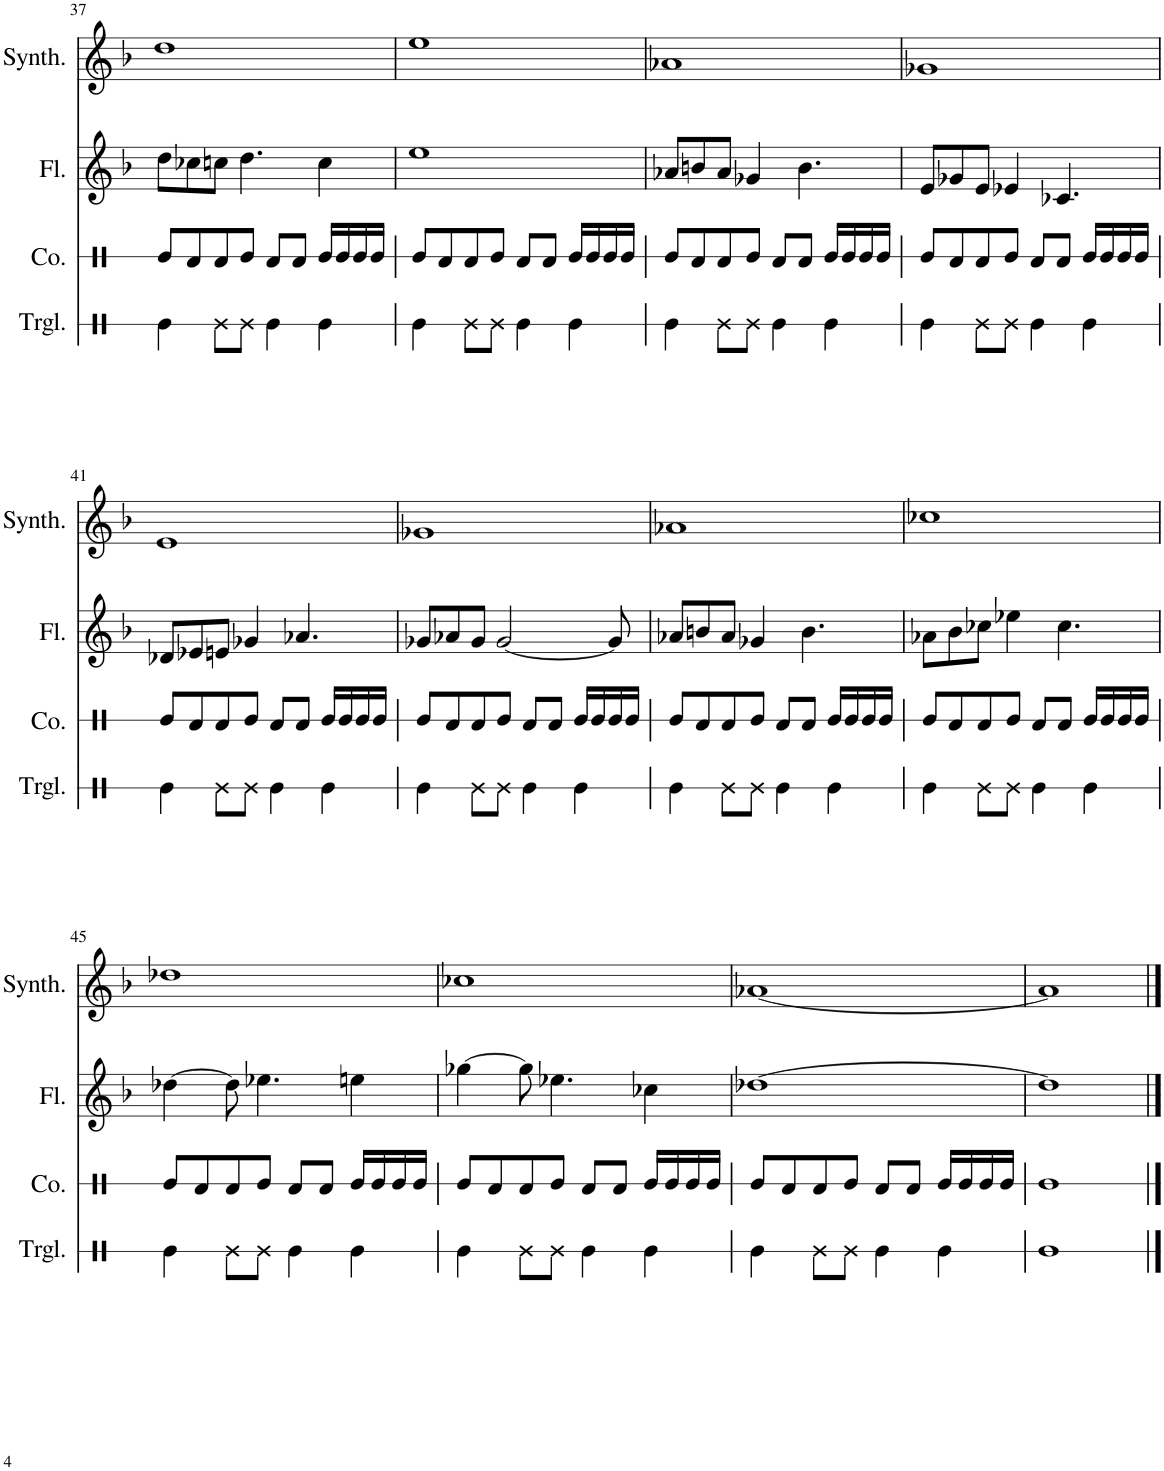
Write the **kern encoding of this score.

**kern	**kern	**kern	**kern
*part4	*part3	*part2	*part1
*staff4	*staff3	*staff2	*staff1
*I"Triangle	*I"Congas	*I"Flute	*I"Echoes Synthesizer
*I'Trgl.	*I'Co.	*I'Fl.	*I'Synth.
!!LO:PB:g=z
*clefX	*clefX	*clefG2	*clefG2
*	*Trd-7c-12	*Trd-7c-12	*
*k[]	*k[]	*k[b-]	*k[b-]
*M4/4	*M4/4	*M4/4	*M4/4
=37	=37	=37	=37
4Re\	8Re/L	8dd\L	1dd
.	8Rd/	8cc-X\	.
8Re\L	8Rd/	8ccn\J	.
8Re\J	8Re/J	4.dd\	.
4Re\	8Rd/L	.	.
.	8Rd/J	.	.
4Re\	16Re/LL	4cc\	.
.	16Re/	.	.
.	16Re/	.	.
.	16Re/JJ	.	.
=38	=38	=38	=38
4Re\	8Re/L	1ee	1ee
.	8Rd/	.	.
8Re\L	8Rd/	.	.
8Re\J	8Re/J	.	.
4Re\	8Rd/L	.	.
.	8Rd/J	.	.
4Re\	16Re/LL	.	.
.	16Re/	.	.
.	16Re/	.	.
.	16Re/JJ	.	.
=39	=39	=39	=39
4Re\	8Re/L	8a-X/L	1a-X
.	8Rd/	8bn/	.
8Re\L	8Rd/	8a-/J	.
8Re\J	8Re/J	4g-X/	.
4Re\	8Rd/L	.	.
.	8Rd/J	4.b\	.
4Re\	16Re/LL	.	.
.	16Re/	.	.
.	16Re/	.	.
.	16Re/JJ	.	.
=40	=40	=40	=40
4Re\	8Re/L	8e/L	1g-X
.	8Rd/	8g-X/	.
8Re\L	8Rd/	8e/J	.
8Re\J	8Re/J	4e-X/	.
4Re\	8Rd/L	.	.
.	8Rd/J	4.c-X/	.
4Re\	16Re/LL	.	.
.	16Re/	.	.
.	16Re/	.	.
.	16Re/JJ	.	.
!!LO:LB:g=z
=41	=41	=41	=41
4Re\	8Re/L	8d-X/L	1e
.	8Rd/	8e-X/	.
8Re\L	8Rd/	8en/J	.
8Re\J	8Re/J	4g-X/	.
4Re\	8Rd/L	.	.
.	8Rd/J	4.a-X/	.
4Re\	16Re/LL	.	.
.	16Re/	.	.
.	16Re/	.	.
.	16Re/JJ	.	.
=42	=42	=42	=42
4Re\	8Re/L	8g-X/L	1g-X
.	8Rd/	8a-X/	.
8Re\L	8Rd/	8g-/J	.
8Re\J	8Re/J	[2g-/	.
4Re\	8Rd/L	.	.
.	8Rd/J	.	.
4Re\	16Re/LL	.	.
.	16Re/	.	.
.	16Re/	8g-/]	.
.	16Re/JJ	.	.
=43	=43	=43	=43
4Re\	8Re/L	8a-X/L	1a-X
.	8Rd/	8bn/	.
8Re\L	8Rd/	8a-/J	.
8Re\J	8Re/J	4g-X/	.
4Re\	8Rd/L	.	.
.	8Rd/J	4.b\	.
4Re\	16Re/LL	.	.
.	16Re/	.	.
.	16Re/	.	.
.	16Re/JJ	.	.
=44	=44	=44	=44
4Re\	8Re/L	8a-X\L	1cc-X
.	8Rd/	8b-\	.
8Re\L	8Rd/	8cc-X\J	.
8Re\J	8Re/J	4ee-X\	.
4Re\	8Rd/L	.	.
.	8Rd/J	4.cc-\	.
4Re\	16Re/LL	.	.
.	16Re/	.	.
.	16Re/	.	.
.	16Re/JJ	.	.
!!LO:LB:g=z
=45	=45	=45	=45
4Re\	8Re/L	[4dd-X\	1dd-X
.	8Rd/	.	.
8Re\L	8Rd/	8dd-\]	.
8Re\J	8Re/J	4.ee-X\	.
4Re\	8Rd/L	.	.
.	8Rd/J	.	.
4Re\	16Re/LL	4een\	.
.	16Re/	.	.
.	16Re/	.	.
.	16Re/JJ	.	.
=46	=46	=46	=46
4Re\	8Re/L	[4gg-X\	1cc-X
.	8Rd/	.	.
8Re\L	8Rd/	8gg-\]	.
8Re\J	8Re/J	4.ee-X\	.
4Re\	8Rd/L	.	.
.	8Rd/J	.	.
4Re\	16Re/LL	4cc-X\	.
.	16Re/	.	.
.	16Re/	.	.
.	16Re/JJ	.	.
=47	=47	=47	=47
4Re\	8Re/L	[1dd-X	[1a-X
.	8Rd/	.	.
8Re\L	8Rd/	.	.
8Re\J	8Re/J	.	.
4Re\	8Rd/L	.	.
.	8Rd/J	.	.
4Re\	16Re/LL	.	.
.	16Re/	.	.
.	16Re/	.	.
.	16Re/JJ	.	.
=48	=48	=48	=48
1Re	1Re	1dd-]	1a-]
==	==	==	==
*-	*-	*-	*-
